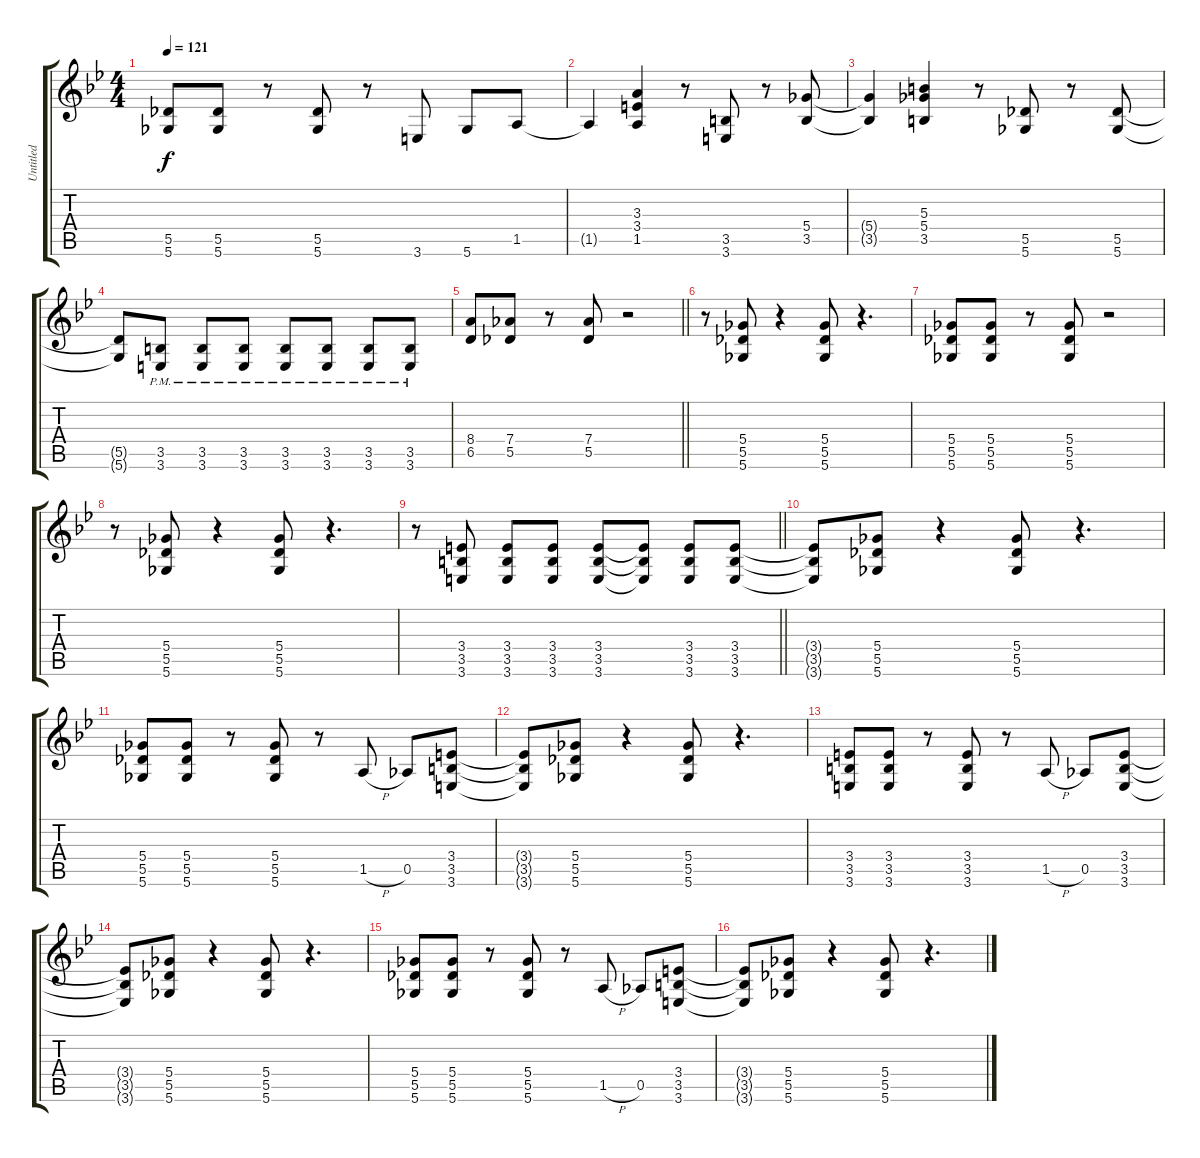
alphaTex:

\track ("Untitled" "Untitled") {instrument distortionguitar}
\staff {score tabs}
\tuning (Eb4 Bb3 Gb3 Db3 Ab2 Db2) {hide}
\ts (4 4)
\tempo 121
\clef g2
\ks bb
(5.5 5.6).8{dy f} (5.5 5.6).8 r.8 (5.5 5.6).8 r.8 3.6.8 5.6.8 1.5.8 |
1.5{t}.4 (3.3 3.4 1.5).4 r.8 (3.5 3.6).8 r.8 (5.4 3.5).8 |
(5.4{t} 3.5{t}).4 (5.3 5.4 3.5).4 r.8 (5.5 5.6).8 r.8 (5.5 5.6).8 |
(5.5{t} 5.6{t}).8 (3.5{pm} 3.6{pm}).8 (3.5{pm} 3.6{pm}).8 (3.5{pm} 3.6{pm}).8 (3.5{pm} 3.6{pm}).8 (3.5{pm} 3.6{pm}).8 (3.5{pm} 3.6{pm}).8 (3.5{pm} 3.6{pm}).8 |
\barLineRight lightlight
(8.4 6.5).8 (7.4 5.5).8 r.8 (7.4 5.5).8 r.2 |
r.8 (5.4 5.5 5.6).8 r.4 (5.4 5.5 5.6).8 r.4{d} |
(5.4 5.5 5.6).8 (5.4 5.5 5.6).8 r.8 (5.4 5.5 5.6).8 r.2 |
r.8 (5.4 5.5 5.6).8 r.4 (5.4 5.5 5.6).8 r.4{d} |
\barLineRight lightlight
r.8 (3.4 3.5 3.6).8 (3.4 3.5 3.6).8 (3.4 3.5 3.6).8 (3.4 3.5 3.6).8 (3.4{t} 3.5{t} 3.6{t}).8 (3.4 3.5 3.6).8 (3.4 3.5 3.6).8 |
(3.4{t} 3.5{t} 3.6{t}).8 (5.4 5.5 5.6).8 r.4 (5.4 5.5 5.6).8 r.4{d} |
(5.4 5.5 5.6).8 (5.4 5.5 5.6).8 r.8 (5.4 5.5 5.6).8 r.8 1.5{h}.8 0.5.8 (3.4 3.5 3.6).8 |
(3.4{t} 3.5{t} 3.6{t}).8 (5.4 5.5 5.6).8 r.4 (5.4 5.5 5.6).8 r.4{d} |
(3.4 3.5 3.6).8 (3.4 3.5 3.6).8 r.8 (3.4 3.5 3.6).8 r.8 1.5{h}.8 0.5.8 (3.4 3.5 3.6).8 |
(3.4{t} 3.5{t} 3.6{t}).8 (5.4 5.5 5.6).8 r.4 (5.4 5.5 5.6).8 r.4{d} |
(5.4 5.5 5.6).8 (5.4 5.5 5.6).8 r.8 (5.4 5.5 5.6).8 r.8 1.5{h}.8 0.5.8 (3.4 3.5 3.6).8 |
(3.4{t} 3.5{t} 3.6{t}).8 (5.4 5.5 5.6).8 r.4 (5.4 5.5 5.6).8 r.4{d}
